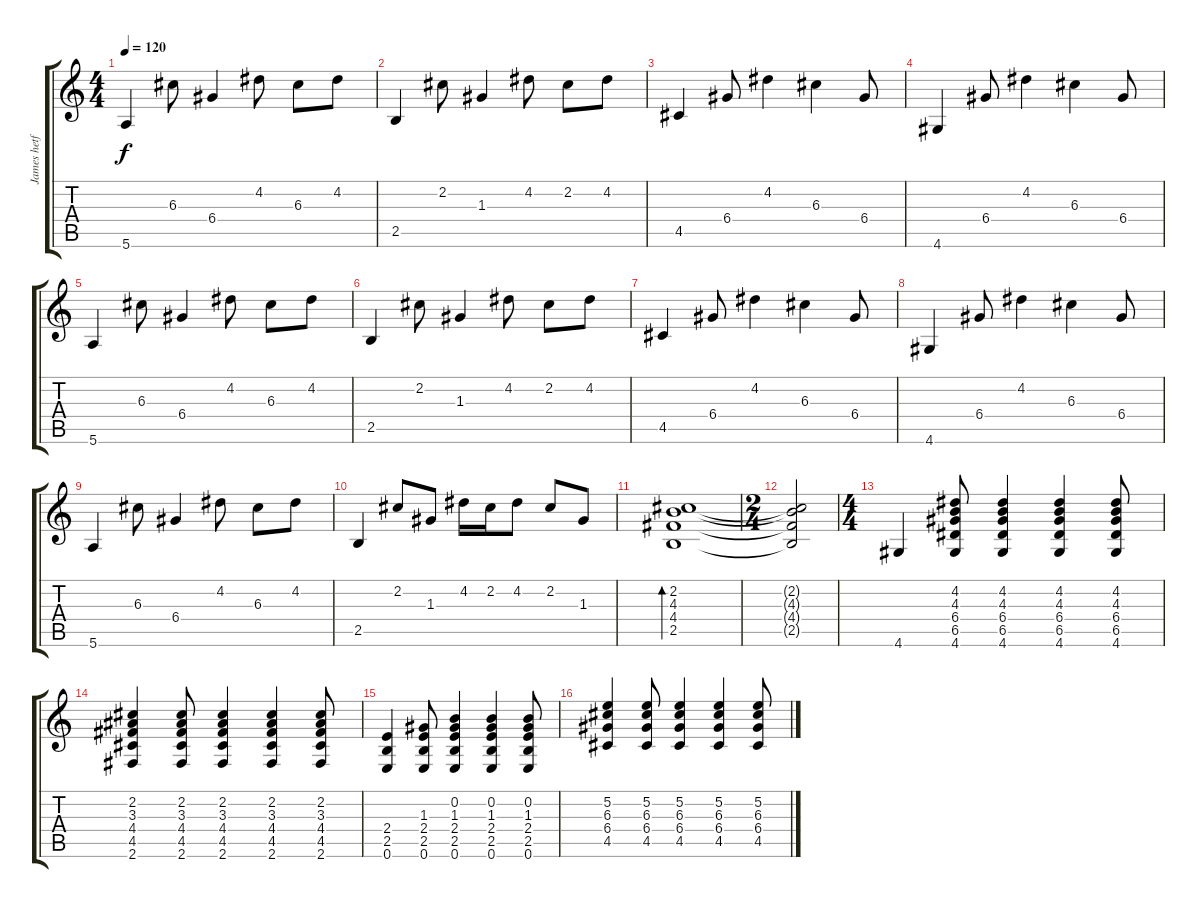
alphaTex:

\track ("James hetfield" "James hetf") {instrument acousticguitarsteel}
\staff {score tabs}
\tuning (E4 B3 G3 D3 A2 E2) {hide}
\ts (4 4)
\tempo 120
\clef g2
\ks c
5.6.4{dy f} 6.3.8 6.4.4 4.2.8 6.3.8 4.2.8 |
2.5.4 2.2.8 1.3.4 4.2.8 2.2.8 4.2.8 |
4.5.4 6.4.8 4.2.4 6.3.4 6.4.8 |
4.6.4 6.4.8 4.2.4 6.3.4 6.4.8 |
5.6.4 6.3.8 6.4.4 4.2.8 6.3.8 4.2.8 |
2.5.4 2.2.8 1.3.4 4.2.8 2.2.8 4.2.8 |
4.5.4 6.4.8 4.2.4 6.3.4 6.4.8 |
4.6.4 6.4.8 4.2.4 6.3.4 6.4.8 |
5.6.4 6.3.8 6.4.4 4.2.8 6.3.8 4.2.8 |
2.5.4 2.2.8 1.3.8 4.2.16 2.2.16 4.2.8 2.2.8 1.3.8 |
(2.2 4.3 4.4 2.5).1{bd 120} |
\ts (2 4)
(2.2{t} 4.3{t} 4.4{t} 2.5{t}).2 |
\ts (4 4)
4.6.4 (4.2 4.3 6.4 6.5 4.6).8 (4.2 4.3 6.4 6.5 4.6).4 (4.2 4.3 6.4 6.5 4.6).4 (4.2 4.3 6.4 6.5 4.6).8 |
(2.2 3.3 4.4 4.5 2.6).4 (2.2 3.3 4.4 4.5 2.6).8 (2.2 3.3 4.4 4.5 2.6).4 (2.2 3.3 4.4 4.5 2.6).4 (2.2 3.3 4.4 4.5 2.6).8 |
(2.4 2.5 0.6).4 (1.3 2.4 2.5 0.6).8 (0.2 1.3 2.4 2.5 0.6).4 (0.2 1.3 2.4 2.5 0.6).4 (0.2 1.3 2.4 2.5 0.6).8 |
(5.2 6.3 6.4 4.5).4 (5.2 6.3 6.4 4.5).8 (5.2 6.3 6.4 4.5).4 (5.2 6.3 6.4 4.5).4 (5.2 6.3 6.4 4.5).8
